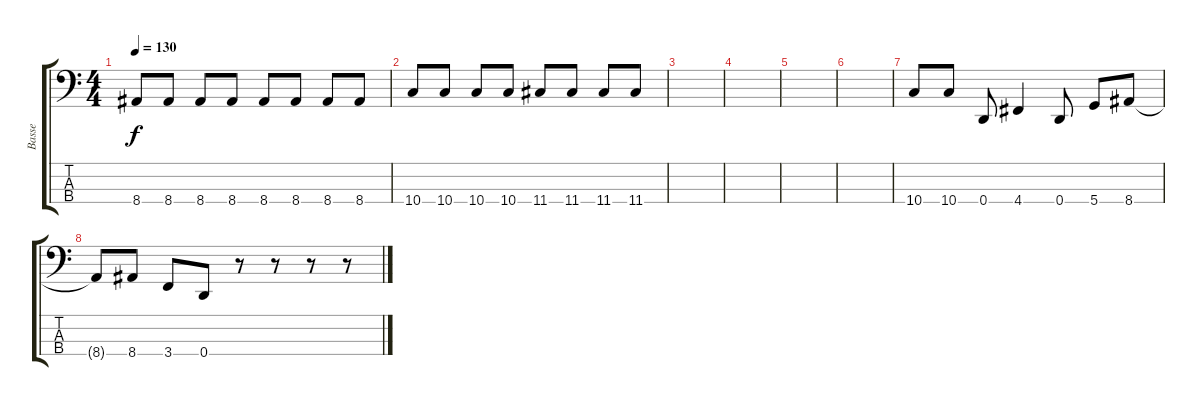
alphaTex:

\track ("Basse" "Basse") {instrument electricbasspick}
\staff {score tabs}
\tuning (G2 D2 A1 D1) {hide}
\ts (4 4)
\tempo 130
\clef f4
\ks c
8.4.8{dy f} 8.4.8 8.4.8 8.4.8 8.4.8 8.4.8 8.4.8 8.4.8 |
10.4.8 10.4.8 10.4.8 10.4.8 11.4.8 11.4.8 11.4.8 11.4.8 |
|
|
|
|
10.4.8 10.4.8 0.4.8 4.4.4 0.4.8 5.4.8 8.4.8 |
8.4{t}.8 8.4.8 3.4.8 0.4.8 r.8 r.8 r.8 r.8
